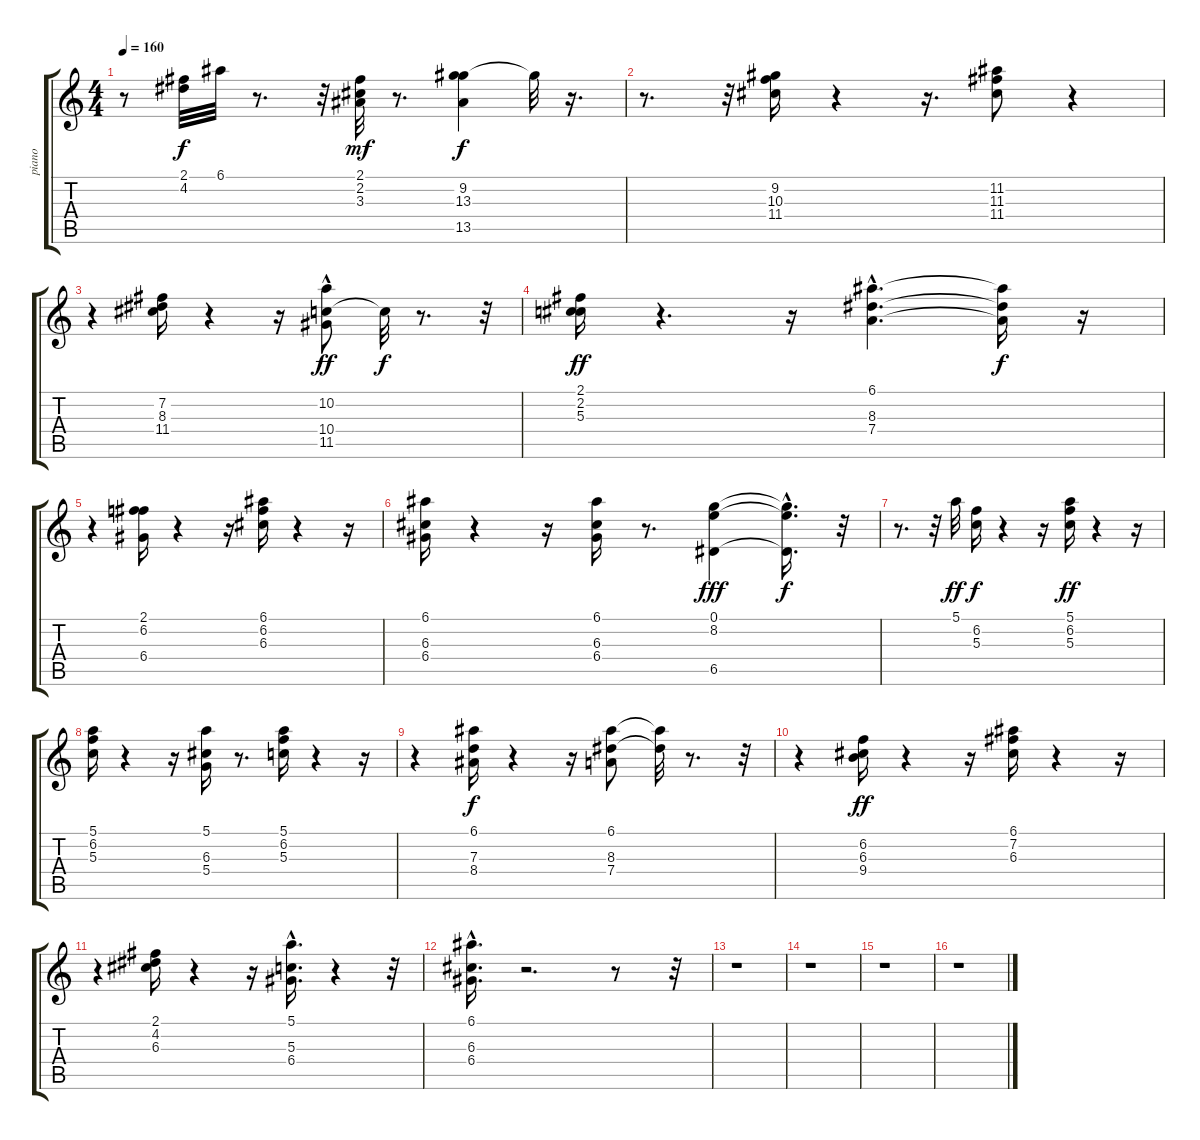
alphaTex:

\track ("piano" "piano") {instrument acousticguitarnylon}
\staff {score tabs}
\tuning (E4 B3 G3 D3 A2 E2) {hide}
\ts (4 4)
\tempo 160
\clef g2
\ks c
r.8{dy f} (2.1 4.2).32 6.1.32 r.8{d} r.32 (2.1 2.2 3.3).32{dy mf} r.8{d} (9.2 13.3 13.5).4{dy f} 9.2{t}.32 r.16{d} |
r.8{d} r.32 (9.2 10.3 11.4).16 r.4 r.16{d} (11.2 11.3 11.4).8 r.4 |
r.4 (7.2 8.3 11.4).16 r.4 r.16 (10.2 10.4 11.5{hac}).8{dy ff} 10.4{t}.32{dy f} r.8{d} r.32 |
(2.1 2.2 5.3).16{dy ff} r.4{d} r.16 (6.1{hac} 8.3{hac} 7.4{hac}).4{d} (6.1{t} 8.3{t} 7.4{t}).16{dy f} r.16 |
r.4 (2.1 6.2 6.4).16 r.4 r.16 (6.1 6.2 6.3).16 r.4 r.16 |
(6.1 6.3 6.4).16 r.4 r.16 (6.1 6.3 6.4).16 r.8{d} (0.1 8.2 6.5).4{dy fff} (0.1{hac t} 8.2{hac t} 6.5{hac t}).16{d dy f} r.32 |
r.8{d} r.32 5.1.32{dy ff} (6.2 5.3).16{dy f} r.4 r.16 (5.1 6.2 5.3).16{dy ff} r.4 r.16 |
(5.1 6.2 5.3).16 r.4 r.16 (5.1 6.3 5.4).16 r.8{d} (5.1 6.2 5.3).16 r.4 r.16 |
r.4 (6.1 7.3 8.4).16{dy f} r.4 r.16 (6.1 8.3 7.4).8 (6.1{t} 8.3{t}).32 r.8{d} r.32 |
r.4 (6.2 6.3 9.4).16{dy ff} r.4 r.16 (6.1 7.2 6.3).16 r.4 r.16 |
r.4 (2.1 4.2 6.3).16 r.4 r.16 (5.1{hac} 5.3{hac} 6.4{hac}).16{d} r.4 r.32 |
(6.1{hac} 6.3{hac} 6.4).16{d} r.2{d} r.8 r.32 |
r.1 |
r.1 |
r.1 |
r.1
